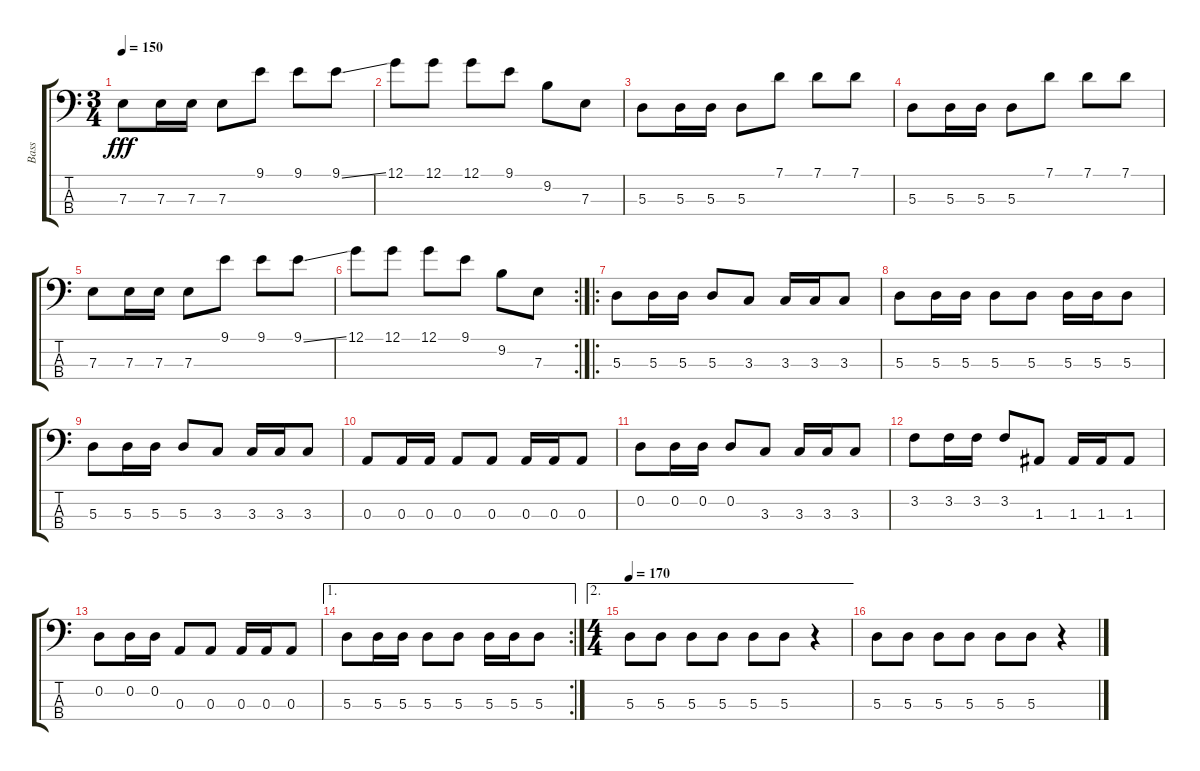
\track ("Bass" "Bass") {instrument electricbassfinger}
\staff {score tabs}
\tuning (G2 D2 A1 E1) {hide}
\ts (3 4)
\tempo 150
\clef f4
\ks c
7.3.8{dy fff} 7.3.16 7.3.16 7.3.8 9.1.8 9.1.8 9.1{ss}.8 |
12.1.8 12.1.8 12.1.8 9.1.8 9.2.8 7.3.8 |
5.3.8 5.3.16 5.3.16 5.3.8 7.1.8 7.1.8 7.1.8 |
5.3.8 5.3.16 5.3.16 5.3.8 7.1.8 7.1.8 7.1.8 |
7.3.8 7.3.16 7.3.16 7.3.8 9.1.8 9.1.8 9.1{ss}.8 |
\rc 2
12.1.8 12.1.8 12.1.8 9.1.8 9.2.8 7.3.8 |
\ro
5.3.8 5.3.16 5.3.16 5.3.8 3.3.8 3.3.16 3.3.16 3.3.8 |
5.3.8 5.3.16 5.3.16 5.3.8 5.3.8 5.3.16 5.3.16 5.3.8 |
5.3.8 5.3.16 5.3.16 5.3.8 3.3.8 3.3.16 3.3.16 3.3.8 |
0.3.8 0.3.16 0.3.16 0.3.8 0.3.8 0.3.16 0.3.16 0.3.8 |
0.2.8 0.2.16 0.2.16 0.2.8 3.3.8 3.3.16 3.3.16 3.3.8 |
3.2.8 3.2.16 3.2.16 3.2.8 1.3.8 1.3.16 1.3.16 1.3.8 |
0.2.8 0.2.16 0.2.16 0.3.8 0.3.8 0.3.16 0.3.16 0.3.8 |
\ae 1
\rc 2
5.3.8 5.3.16 5.3.16 5.3.8 5.3.8 5.3.16 5.3.16 5.3.8 |
\ae 2
\ts (4 4)
\tempo 170
5.3.8 5.3.8 5.3.8 5.3.8 5.3.8 5.3.8 r.4 |
5.3.8 5.3.8 5.3.8 5.3.8 5.3.8 5.3.8 r.4
